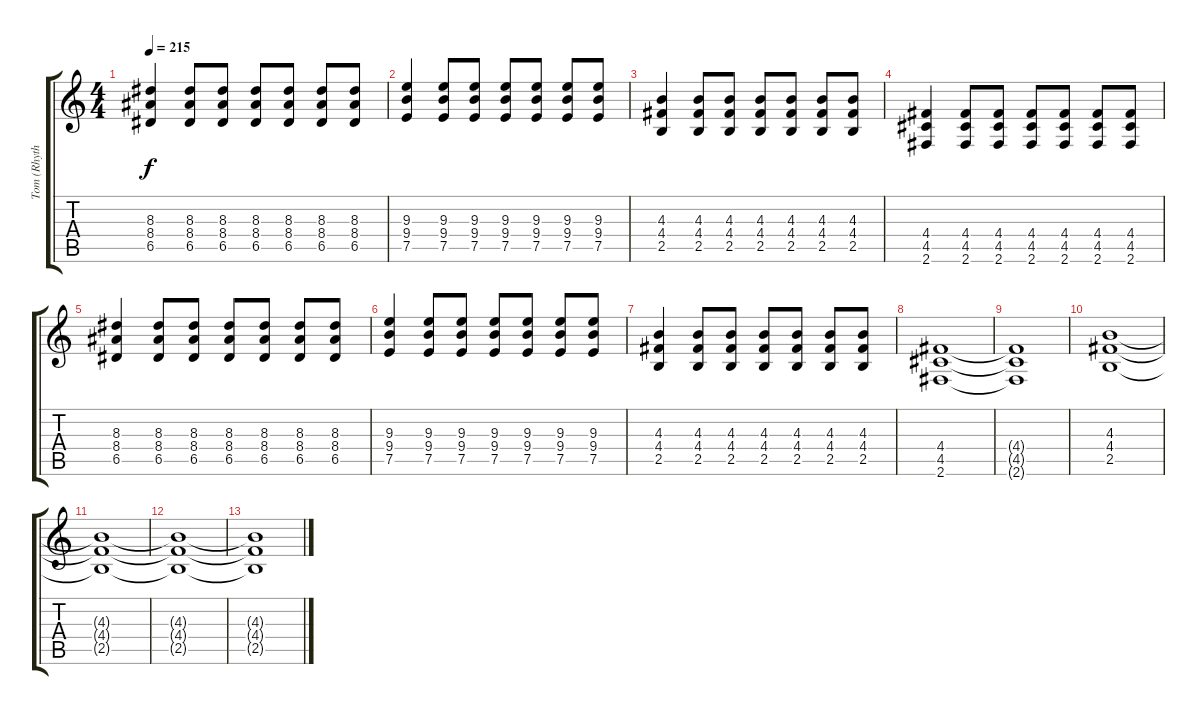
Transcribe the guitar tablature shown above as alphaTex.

\track ("Tom (Rhythm Guitar)" "Tom (Rhyth") {instrument overdrivenguitar}
\staff {score tabs}
\tuning (E4 B3 G3 D3 A2 E2) {hide}
\ts (4 4)
\tempo 215
\clef g2
\ks c
(8.3 8.4 6.5).4{dy f} (8.3 8.4 6.5).8 (8.3 8.4 6.5).8 (8.3 8.4 6.5).8 (8.3 8.4 6.5).8 (8.3 8.4 6.5).8 (8.3 8.4 6.5).8 |
(9.3 9.4 7.5).4 (9.3 9.4 7.5).8 (9.3 9.4 7.5).8 (9.3 9.4 7.5).8 (9.3 9.4 7.5).8 (9.3 9.4 7.5).8 (9.3 9.4 7.5).8 |
(4.3 4.4 2.5).4 (4.3 4.4 2.5).8 (4.3 4.4 2.5).8 (4.3 4.4 2.5).8 (4.3 4.4 2.5).8 (4.3 4.4 2.5).8 (4.3 4.4 2.5).8 |
(4.4 4.5 2.6).4 (4.4 4.5 2.6).8 (4.4 4.5 2.6).8 (4.4 4.5 2.6).8 (4.4 4.5 2.6).8 (4.4 4.5 2.6).8 (4.4 4.5 2.6).8 |
(8.3 8.4 6.5).4 (8.3 8.4 6.5).8 (8.3 8.4 6.5).8 (8.3 8.4 6.5).8 (8.3 8.4 6.5).8 (8.3 8.4 6.5).8 (8.3 8.4 6.5).8 |
(9.3 9.4 7.5).4 (9.3 9.4 7.5).8 (9.3 9.4 7.5).8 (9.3 9.4 7.5).8 (9.3 9.4 7.5).8 (9.3 9.4 7.5).8 (9.3 9.4 7.5).8 |
(4.3 4.4 2.5).4 (4.3 4.4 2.5).8 (4.3 4.4 2.5).8 (4.3 4.4 2.5).8 (4.3 4.4 2.5).8 (4.3 4.4 2.5).8 (4.3 4.4 2.5).8 |
(4.4 4.5 2.6).1 |
(4.4{t} 4.5{t} 2.6{t}).1 |
(4.3 4.4 2.5).1{volume 0} |
(4.3{t} 4.4{t} 2.5{t}).1 |
(4.3{t} 4.4{t} 2.5{t}).1 |
(4.3{t} 4.4{t} 2.5{t}).1
